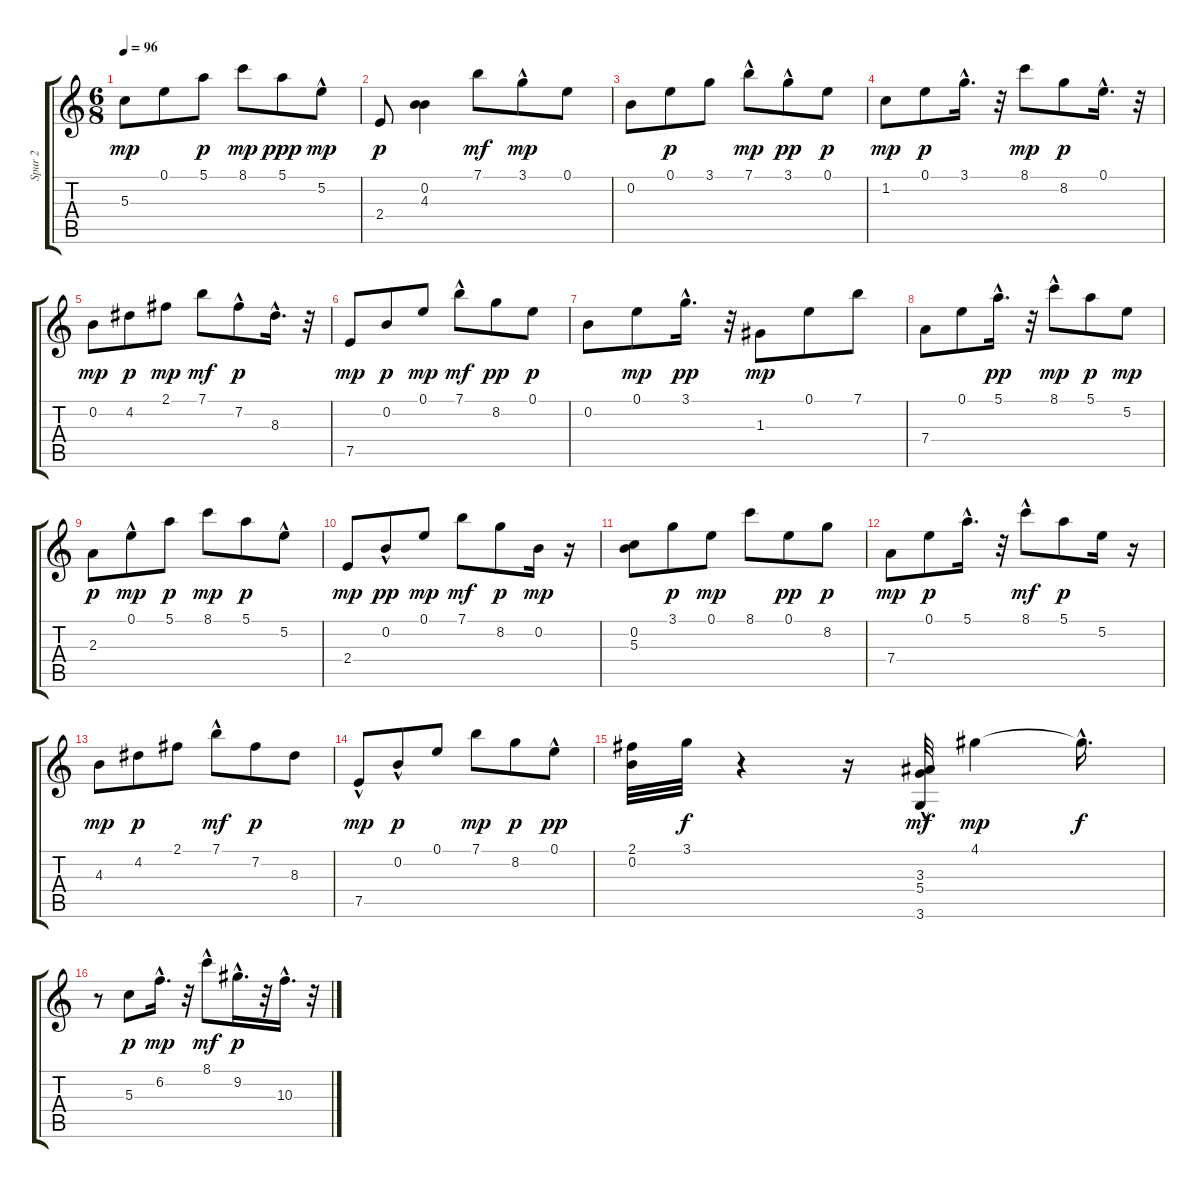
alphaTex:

\track ("Spur 2" "Spur 2") {instrument acousticguitarnylon}
\staff {score tabs}
\tuning (E4 B3 G3 D3 A2 E2) {hide}
\ts (6 8)
\tempo 96
\clef g2
\ks c
5.3.8{dy mp} 0.1.8 5.1.8{dy p} 8.1.8{dy mp} 5.1.8{dy ppp} 5.2{hac}.8{dy mp} |
2.4.8{dy p} (0.2 4.3).4 7.1.8{dy mf} 3.1{hac}.8{dy mp} 0.1.8 |
0.2.8 0.1.8{dy p} 3.1.8 7.1{hac}.8{dy mp} 3.1{hac}.8{dy pp} 0.1.8{dy p} |
1.2.8{dy mp} 0.1.8{dy p} 3.1{hac}.16{d} r.32 8.1.8{dy mp} 8.2.8{dy p} 0.1{hac}.16{d} r.32 |
0.2.8{dy mp} 4.2.8{dy p} 2.1.8{dy mp} 7.1.8{dy mf} 7.2{hac}.8{dy p} 8.3{hac}.16{d} r.32 |
7.5.8{dy mp} 0.2.8{dy p} 0.1.8{dy mp} 7.1{hac}.8{dy mf} 8.2.8{dy pp} 0.1.8{dy p} |
0.2.8 0.1.8{dy mp} 3.1{hac}.16{d dy pp} r.32 1.3.8{dy mp} 0.1.8 7.1.8 |
7.4.8 0.1.8 5.1{hac}.16{d dy pp} r.32 8.1{hac}.8{dy mp} 5.1.8{dy p} 5.2.8{dy mp} |
2.3.8{dy p} 0.1{hac}.8{dy mp} 5.1.8{dy p} 8.1.8{dy mp} 5.1.8{dy p} 5.2{hac}.8 |
2.4.8{dy mp} 0.2{hac}.8{dy pp} 0.1.8{dy mp} 7.1.8{dy mf} 8.2.8{dy p} 0.2.16{dy mp} r.16 |
(0.2 5.3).8 3.1.8{dy p} 0.1.8{dy mp} 8.1.8 0.1.8{dy pp} 8.2.8{dy p} |
7.4.8{dy mp} 0.1.8{dy p} 5.1{hac}.16{d} r.32 8.1{hac}.8{dy mf} 5.1.8{dy p} 5.2.16 r.16 |
4.3.8{dy mp} 4.2.8{dy p} 2.1.8 7.1{hac}.8{dy mf} 7.2.8{dy p} 8.3.8 |
7.5{hac}.8{dy mp} 0.2{hac}.8{dy p} 0.1.8 7.1.8{dy mp} 8.2.8{dy p} 0.1{hac}.8{dy pp} |
(2.1 0.2).32 3.1.32{dy f} r.4 r.16 (3.3{hac} 5.4 3.6).32{dy mf} 4.1.4{dy mp} 4.1{hac t}.16{d dy f} |
r.8 5.3.8{dy p} 6.2{hac}.16{d dy mp} r.32 8.1{hac}.8{dy mf} 9.2{hac}.16{d dy p} r.32 10.3{hac}.16{d} r.32
